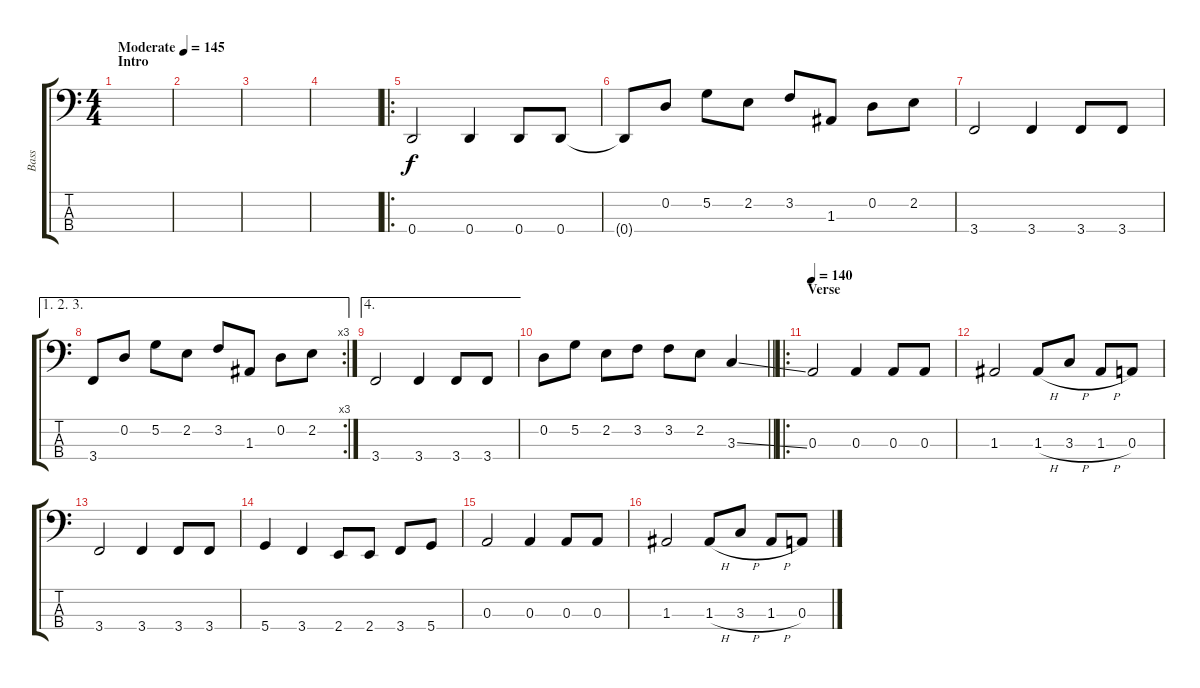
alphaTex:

\track ("Bass" "Bass") {instrument electricbassfinger}
\staff {score tabs}
\tuning (G2 D2 A1 D1) {hide}
\ts (4 4)
\section ("" "Intro")
\tempo (145 "Moderate")
\clef f4
\ks c
|
|
|
|
\ro
0.4.2 0.4.4 0.4.8 0.4.8 |
0.4{t}.8 0.2.8 5.2.8 2.2.8 3.2.8 1.3.8 0.2.8 2.2.8 |
3.4.2 3.4.4 3.4.8 3.4.8 |
\ae (1 2 3)
\rc 3
3.4.8 0.2.8 5.2.8 2.2.8 3.2.8 1.3.8 0.2.8 2.2.8 |
\ae 4
3.4.2 3.4.4 3.4.8 3.4.8 |
\barLineRight lightlight
0.2.8 5.2.8 2.2.8 3.2.8 3.2.8 2.2.8 3.3{ss}.4 |
\ro
\section ("" "Verse")
\tempo 140
0.3.2 0.3.4 0.3.8 0.3.8 |
1.3.2 1.3{h}.8 3.3{h}.8 1.3{h}.8 0.3.8 |
3.4.2 3.4.4 3.4.8 3.4.8 |
5.4.4 3.4.4 2.4.8 2.4.8 3.4.8 5.4.8 |
0.3.2 0.3.4 0.3.8 0.3.8 |
1.3.2 1.3{h}.8 3.3{h}.8 1.3{h}.8 0.3.8
